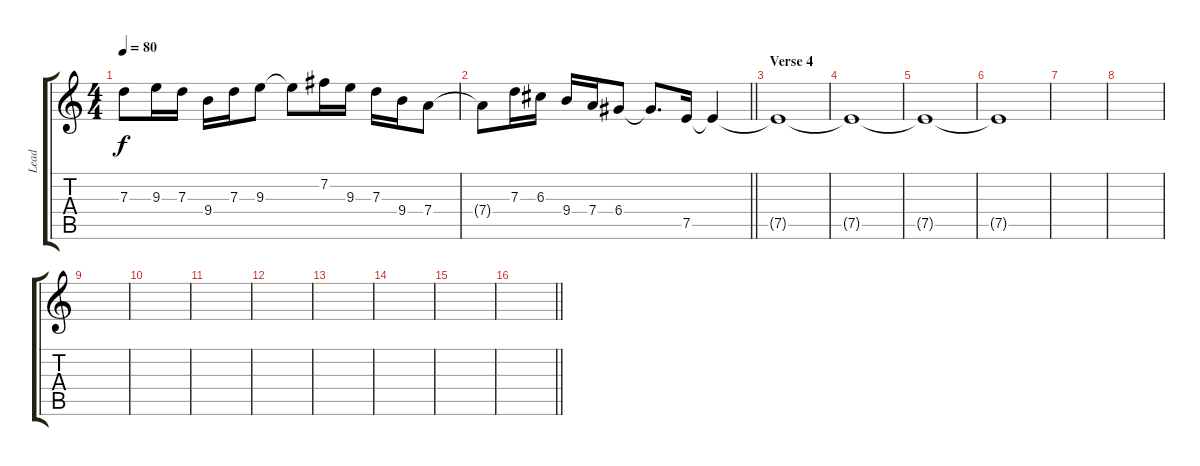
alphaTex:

\track ("Lead" "Lead") {instrument distortionguitar}
\staff {score tabs}
\tuning (E4 B3 G3 D3 A2 E2) {hide}
\ts (4 4)
\tempo 80
\clef g2
\ks c
7.3{t}.8{dy f} 9.3.16 7.3.16 9.4.16 7.3.16 9.3.8 9.3{t}.8 7.2.16 9.3.16 7.3.16 9.4.16 7.4.8 |
\barLineRight lightlight
7.4{t}.8 7.3.16 6.3.16 9.4.16 7.4.16 6.4.8 6.4{t}.8{d} 7.5.16 7.5{t}.4 |
\section ("" "Verse 4")
7.5{t}.1 |
7.5{t}.1 |
7.5{t}.1 |
7.5{t}.1 |
|
|
|
|
|
|
|
|
|
\barLineRight lightlight
